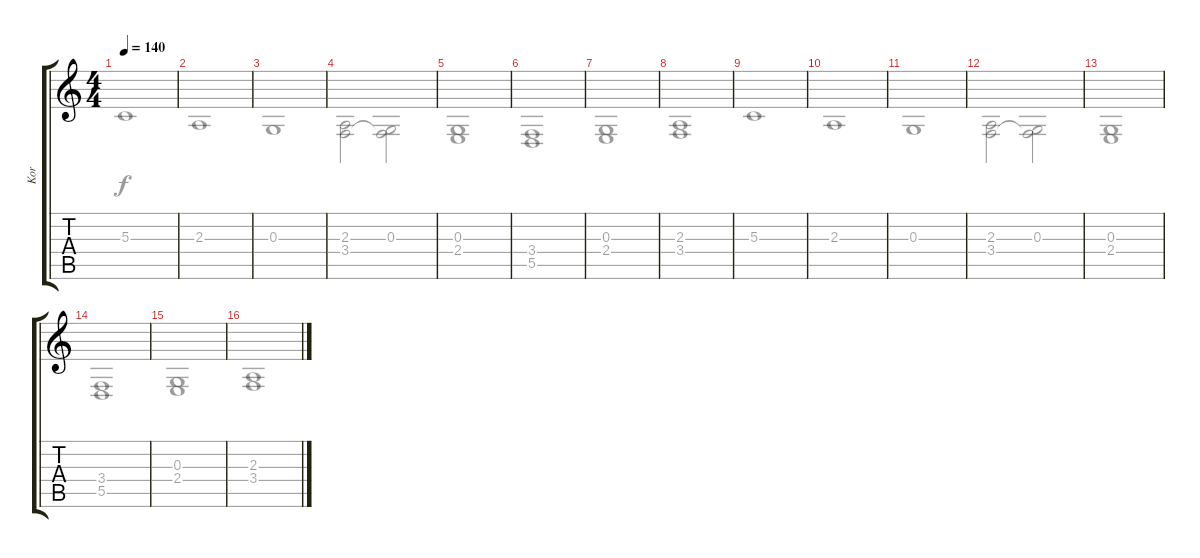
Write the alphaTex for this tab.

\track ("Kor" "Kor") {instrument choiraahs}
\staff {score tabs}
\tuning (E4 B3 G3 D3 A2 E2) {hide}
\voice
\ts (4 4)
\tempo 140
\clef g2
\ks c
|
|
|
|
|
|
|
|
|
|
|
|
|
|
|
\voice
\clef g2
\ks c
5.3.1{dy f} |
2.3.1 |
0.3.1 |
(2.3 3.4).2 (0.3 3.4{t}).2 |
(0.3 2.4).1 |
(3.4 5.5).1 |
(0.3 2.4).1 |
(2.3 3.4).1 |
5.3.1 |
2.3.1 |
0.3.1 |
(2.3 3.4).2 (0.3 3.4{t}).2 |
(0.3 2.4).1 |
(3.4 5.5).1 |
(0.3 2.4).1 |
(2.3 3.4).1
